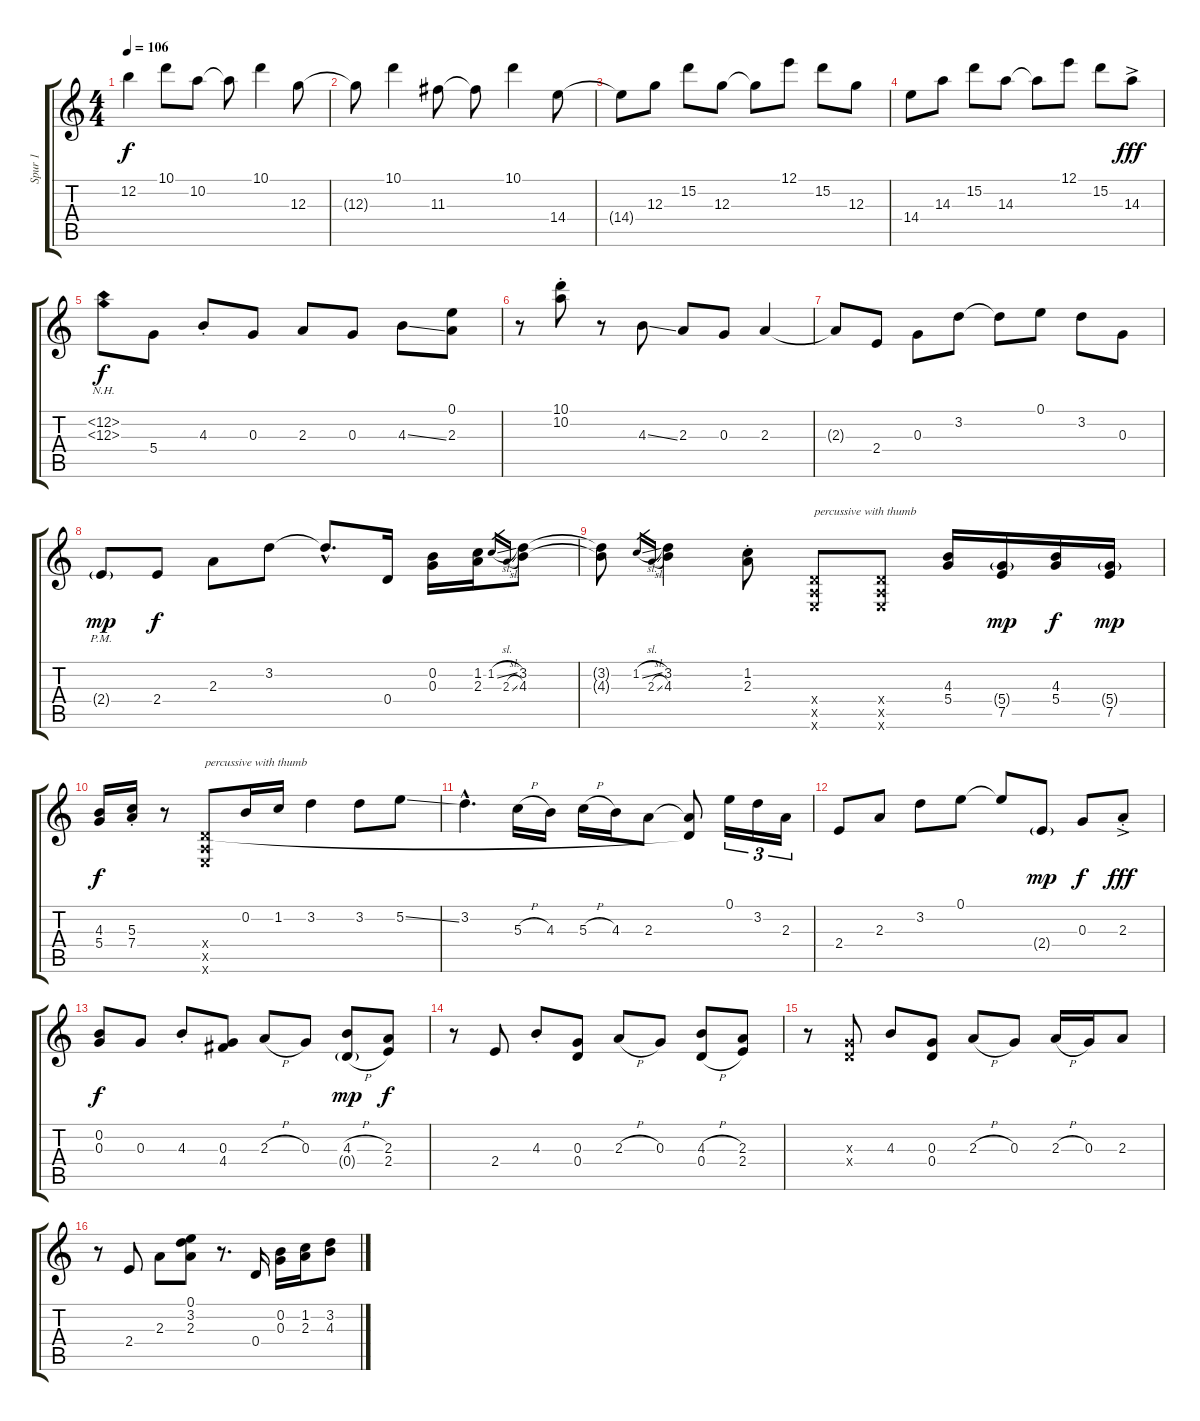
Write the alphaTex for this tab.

\track ("Spur 1" "Spur 1") {instrument acousticguitarsteel}
\staff {score tabs}
\tuning (E4 B3 G3 D3 A2 E2) {hide}
\ts (4 4)
\tempo 106
\clef g2
\ks c
12.2.4{dy f instrument acousticguitarsteel} 10.1.8 10.2.8 10.2{t}.8 10.1.4 12.3.8 |
12.3{t}.8 10.1.4 11.3.8 11.3{t}.8 10.1.4 14.4.8 |
14.4{t}.8 12.3.8 15.2.8 12.3.8 12.3{t}.8 12.1.8 15.2.8 12.3.8 |
14.4.8 14.3.8 15.2.8 14.3.8 14.3{t}.8 12.1.8 15.2.8 14.3{ac}.8{dy fff} |
(12.2{nh} 12.3{nh}).8{dy f} 5.4.8 4.3{st}.8 0.3.8 2.3.8 0.3.8 4.3{ss}.8 (0.1 2.3).8 |
r.8 (10.1{st} 10.2).8 r.8 4.3{ss}.8 2.3.8 0.3.8 2.3.4 |
2.3{t}.8 2.4.8 0.3.8 3.2.8 3.2{t}.8 0.1.8 3.2.8 0.3.8 |
2.4{g pm}.8{dy mp} 2.4.8{dy f} 2.3.8 3.2.8 3.2{hac t}.8{d} 0.4.16 (0.2 0.3).16 (1.2 2.3).16 1.2{sl}.16{gr} 2.3{sl}.16{gr} (3.2 4.3).8 |
(3.2{t} 4.3{t}).8 1.2{sl}.16{gr} 2.3{sl}.16{gr} (3.2 4.3).4 (1.2{st} 2.3{st}).8 (0.4{x} 0.5{x} 0.6{x}).8{txt "percussive with thumb"} (0.4{x} 0.5{x} 0.6{x}).8 (4.3 5.4).16 (5.4{g} 7.5).16{dy mp} (4.3 5.4).16{dy f} (5.4{g} 7.5).16{dy mp} |
(4.3 5.4).16{dy f} (5.3{st} 7.4{st}).16 r.8 (0.4{x} 0.5{x} 0.6{x}).8{txt "percussive with thumb"} 0.2.16 1.2.16 3.2.4 3.2.8 5.2{ss}.8 |
3.2{hac}.4{d} 5.3{h}.16 4.3.16 5.3{h}.16 4.3.16 2.3.8 (2.3{t} 0.4{t}).8 0.1.16{tu (3 2)} 3.2.16{tu (3 2)} 2.3.16{tu (3 2)} |
2.4.8 2.3.8 3.2.8 0.1.8 0.1{t}.8 2.4{g}.8{dy mp} 0.3.8{dy f} 2.3{ac st}.8{dy fff} |
(0.2 0.3).8{dy f} 0.3.8 4.3{st}.8 (0.3 4.4).8 2.3{h}.8 0.3.8 (4.3{h} 0.4{h g}).8{dy mp} (2.3 2.4).8{dy f} |
r.8 2.4.8 4.3{st}.8 (0.3 0.4).8 2.3{h}.8 0.3.8 (4.3{h} 0.4{h}).8 (2.3 2.4).8 |
r.8 (0.3{x} 0.4{x}).8 4.3.8 (0.3 0.4).8 2.3{h}.8 0.3.8 2.3{h}.16 0.3.16 2.3.8 |
r.8 2.4.8 2.3.8 (0.1 3.2 2.3).8 r.8{d} 0.4.16 (0.2 0.3).16 (1.2 2.3).16 (3.2 4.3).8
